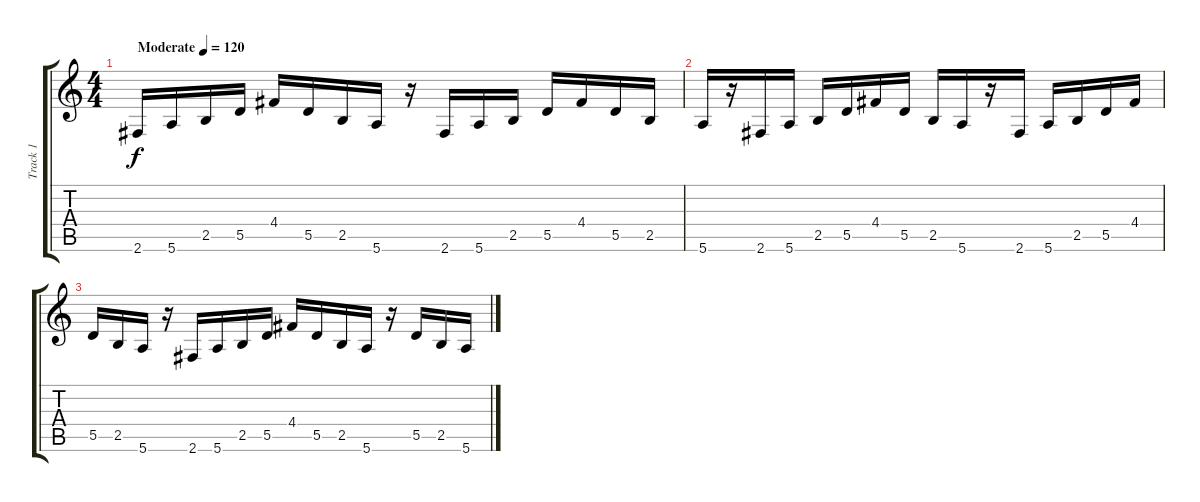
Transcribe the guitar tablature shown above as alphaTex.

\track ("Track 1" "Track 1") {instrument acousticguitarsteel}
\staff {score tabs}
\tuning (E4 B3 G3 D3 A2 E2) {hide}
\ts (4 4)
\tempo (120 "Moderate")
\clef g2
\ks c
2.6.16{dy f instrument acousticguitarsteel} 5.6.16 2.5.16 5.5.16 4.4.16 5.5.16 2.5.16 5.6.16 r.16 2.6.16 5.6.16 2.5.16 5.5.16 4.4.16 5.5.16 2.5.16 |
5.6.16 r.16 2.6.16 5.6.16 2.5.16 5.5.16 4.4.16 5.5.16 2.5.16 5.6.16 r.16 2.6.16 5.6.16 2.5.16 5.5.16 4.4.16 |
5.5.16 2.5.16 5.6.16 r.16 2.6.16 5.6.16 2.5.16 5.5.16 4.4.16 5.5.16 2.5.16 5.6.16 r.16 5.5.16 2.5.16 5.6.16
